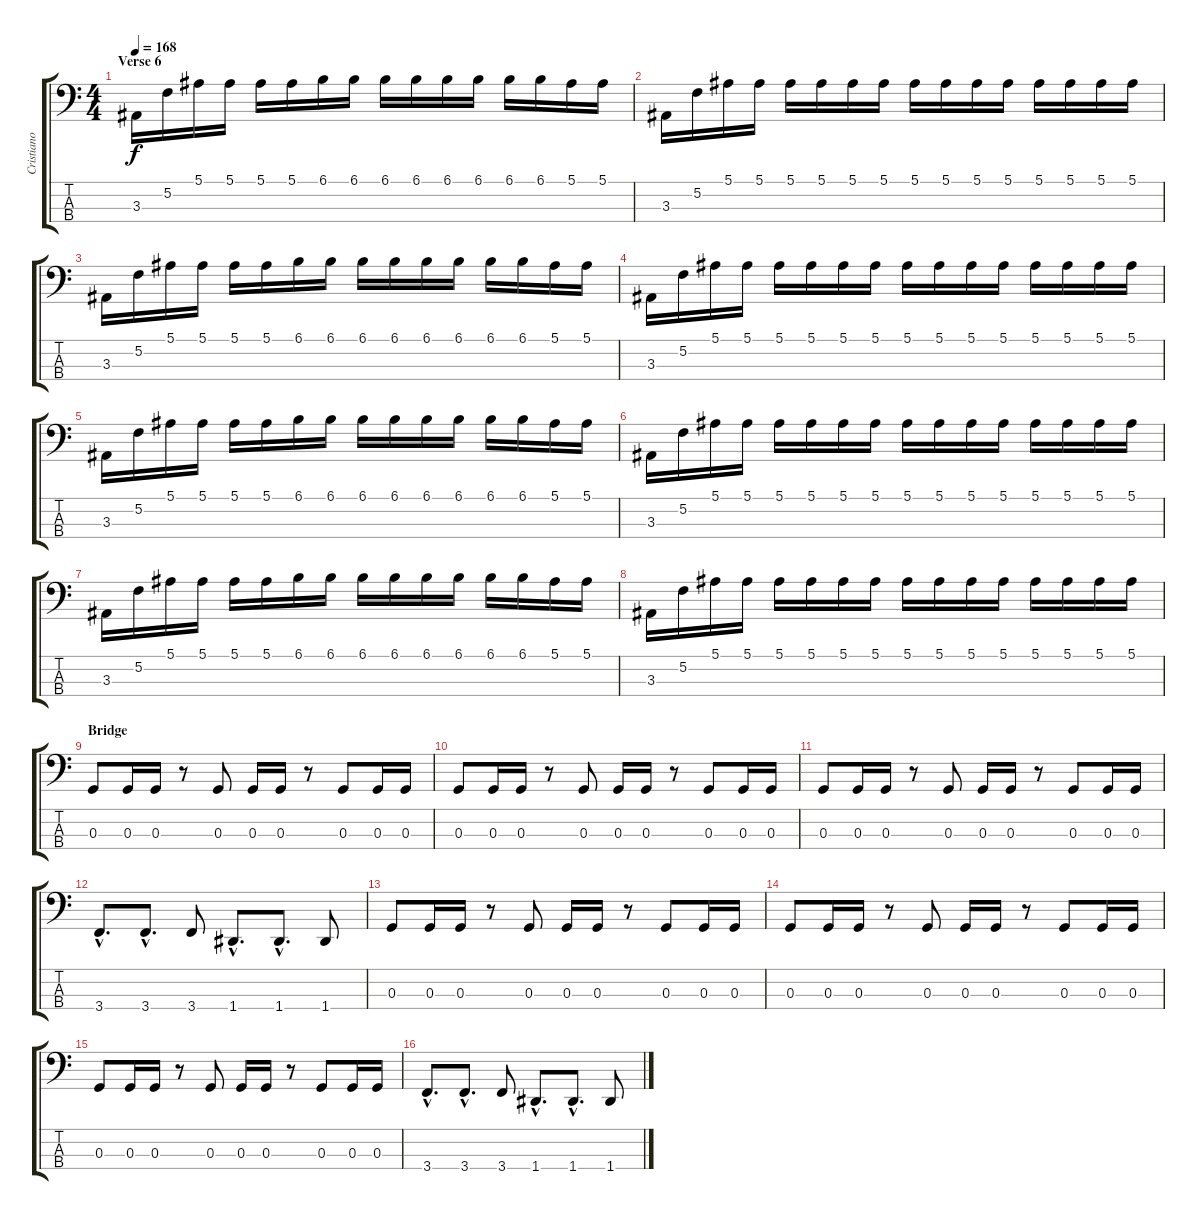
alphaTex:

\track ("Cristiano" "Cristiano") {instrument electricbasspick}
\staff {score tabs}
\tuning (F2 C2 G1 D1) {hide}
\ts (4 4)
\section ("" "Verse 6")
\tempo 168
\clef f4
\ks c
3.3.16{dy f} 5.2.16 5.1.16 5.1.16 5.1.16 5.1.16 6.1.16 6.1.16 6.1.16 6.1.16 6.1.16 6.1.16 6.1.16 6.1.16 5.1.16 5.1.16 |
3.3.16 5.2.16 5.1.16 5.1.16 5.1.16 5.1.16 5.1.16 5.1.16 5.1.16 5.1.16 5.1.16 5.1.16 5.1.16 5.1.16 5.1.16 5.1.16 |
3.3.16 5.2.16 5.1.16 5.1.16 5.1.16 5.1.16 6.1.16 6.1.16 6.1.16 6.1.16 6.1.16 6.1.16 6.1.16 6.1.16 5.1.16 5.1.16 |
3.3.16 5.2.16 5.1.16 5.1.16 5.1.16 5.1.16 5.1.16 5.1.16 5.1.16 5.1.16 5.1.16 5.1.16 5.1.16 5.1.16 5.1.16 5.1.16 |
3.3.16 5.2.16 5.1.16 5.1.16 5.1.16 5.1.16 6.1.16 6.1.16 6.1.16 6.1.16 6.1.16 6.1.16 6.1.16 6.1.16 5.1.16 5.1.16 |
3.3.16 5.2.16 5.1.16 5.1.16 5.1.16 5.1.16 5.1.16 5.1.16 5.1.16 5.1.16 5.1.16 5.1.16 5.1.16 5.1.16 5.1.16 5.1.16 |
3.3.16 5.2.16 5.1.16 5.1.16 5.1.16 5.1.16 6.1.16 6.1.16 6.1.16 6.1.16 6.1.16 6.1.16 6.1.16 6.1.16 5.1.16 5.1.16 |
3.3.16 5.2.16 5.1.16 5.1.16 5.1.16 5.1.16 5.1.16 5.1.16 5.1.16 5.1.16 5.1.16 5.1.16 5.1.16 5.1.16 5.1.16 5.1.16 |
\section ("" "Bridge")
0.3.8 0.3.16 0.3.16 r.8 0.3.8 0.3.16 0.3.16 r.8 0.3.8 0.3.16 0.3.16 |
0.3.8 0.3.16 0.3.16 r.8 0.3.8 0.3.16 0.3.16 r.8 0.3.8 0.3.16 0.3.16 |
0.3.8 0.3.16 0.3.16 r.8 0.3.8 0.3.16 0.3.16 r.8 0.3.8 0.3.16 0.3.16 |
3.4{hac}.8{d} 3.4{hac}.8{d} 3.4.8 1.4{hac}.8{d} 1.4{hac}.8{d} 1.4.8 |
0.3.8 0.3.16 0.3.16 r.8 0.3.8 0.3.16 0.3.16 r.8 0.3.8 0.3.16 0.3.16 |
0.3.8 0.3.16 0.3.16 r.8 0.3.8 0.3.16 0.3.16 r.8 0.3.8 0.3.16 0.3.16 |
0.3.8 0.3.16 0.3.16 r.8 0.3.8 0.3.16 0.3.16 r.8 0.3.8 0.3.16 0.3.16 |
3.4{hac}.8{d} 3.4{hac}.8{d} 3.4.8 1.4{hac}.8{d} 1.4{hac}.8{d} 1.4.8
